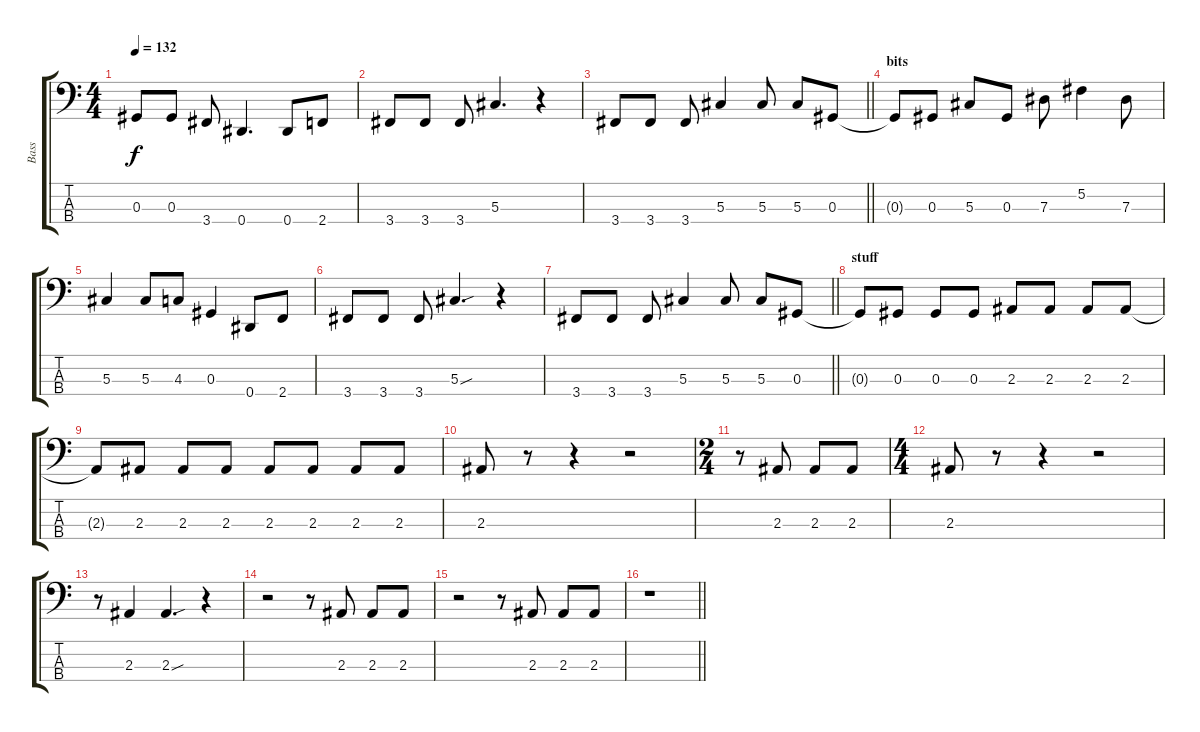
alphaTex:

\track ("Bass" "Bass") {instrument electricbassfinger}
\staff {score tabs}
\tuning (Gb2 Db2 Ab1 Eb1) {hide}
\ts (4 4)
\tempo 132
\clef f4
\ks c
0.3{t}.8{dy f} 0.3.8 3.4.8 0.4.4{d} 0.4.8 2.4.8 |
3.4.8 3.4.8 3.4.8 5.3.4{d} r.4 |
\barLineRight lightlight
3.4.8 3.4.8 3.4.8 5.3.4 5.3.8 5.3.8 0.3.8 |
\section ("" "bits")
0.3{t}.8 0.3.8 5.3.8 0.3.8 7.3.8 5.2.4 7.3.8 |
5.3.4 5.3.8 4.3.8 0.3.4 0.4.8 2.4.8 |
3.4.8 3.4.8 3.4.8 5.3{sou}.4{d} r.4 |
\barLineRight lightlight
3.4.8 3.4.8 3.4.8 5.3.4 5.3.8 5.3.8 0.3.8 |
\section ("" "stuff")
0.3{t}.8 0.3.8 0.3.8 0.3.8 2.3.8 2.3.8 2.3.8 2.3.8 |
2.3{t}.8 2.3.8 2.3.8 2.3.8 2.3.8 2.3.8 2.3.8 2.3.8 |
2.3.8 r.8 r.4 r.2 |
\ts (2 4)
r.8 2.3.8 2.3.8 2.3.8 |
\ts (4 4)
2.3.8 r.8 r.4 r.2 |
r.8 2.3.4 2.3{sou}.4{d} r.4 |
r.2 r.8 2.3.8 2.3.8 2.3.8 |
r.2 r.8 2.3.8 2.3.8 2.3.8 |
\barLineRight lightlight
r.1
